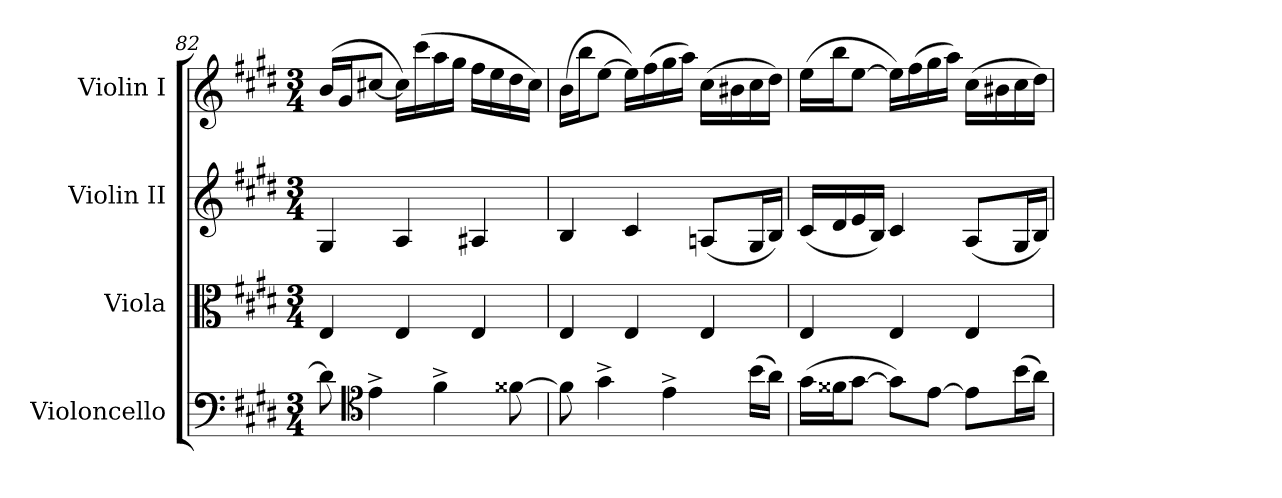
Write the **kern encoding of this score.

**kern	**kern	**kern	**kern
*part4	*part3	*part2	*part1
*staff4	*staff3	*staff2	*staff1
*I"Violoncello	*I"Viola	*I"Violin II	*I"Violin I
*I'Vc	*I'Vla	*I'Vln	*I'Vln
*clefF4	*clefC3	*clefG2	*clefG2
*k[f#c#g#d#]	*k[f#c#g#d#]	*k[f#c#g#d#]	*k[f#c#g#d#]
*M3/4	*M3/4	*M3/4	*M3/4
=82	=82	=82	=82
8d#\]	4E/	4G#/	(<16b/LL
.	.	.	16g#/J
*clefC4	*	*	*
4e^\	.	.	[8cc#X/J
.	4E/	4A/	16cc#\LL])
.	.	.	(>16ccc#\
4f#^\	.	.	16aa\
.	.	.	16gg#\JJ
.	4E/	4A#X/	16ff#\LL
.	.	.	16ee\
[8f##X\	.	.	16dd#\
.	.	.	16cc#\JJ)
=83	=83	=83	=83
8f##\]	4E/	4B/	(>16b\LL
.	.	.	16bb\J
4g#^\	.	.	[8ee\J
.	4E/	4c#/	16ee\LL])
.	.	.	(>16ff#\
4e^\	.	.	16gg#\
.	.	.	16aa\JJ)
.	4E/	(<8An/L	(>16cc#\LL
.	.	.	16b#X\
(>16b\LL	.	16G#/L	16cc#\
16a\JJ)	.	16B/JJ)	16dd#\JJ)
!!LO:LB:g=z
=84	=84	=84	=84
(>16g#\LL	4E/	(<16c#/LL	(>16ee\LL
16f##X\J	.	16d#/	16bb\J
[8g#\J	.	16e/	[8ee\J
.	.	16B/JJ)	.
8g#\L])	4E/	4c#/	16ee\LL])
.	.	.	(>16ff#\
[8e\J	.	.	16gg#\
.	.	.	16aa\JJ)
8e\L]	4E/	(<8A/L	(>16cc#\LL
.	.	.	16b#X\
(>16b\L	.	16G#/L	16cc#\
16a\JJ)	.	16B/JJ)	16dd#\JJ)
=	=	=	=
*-	*-	*-	*-
